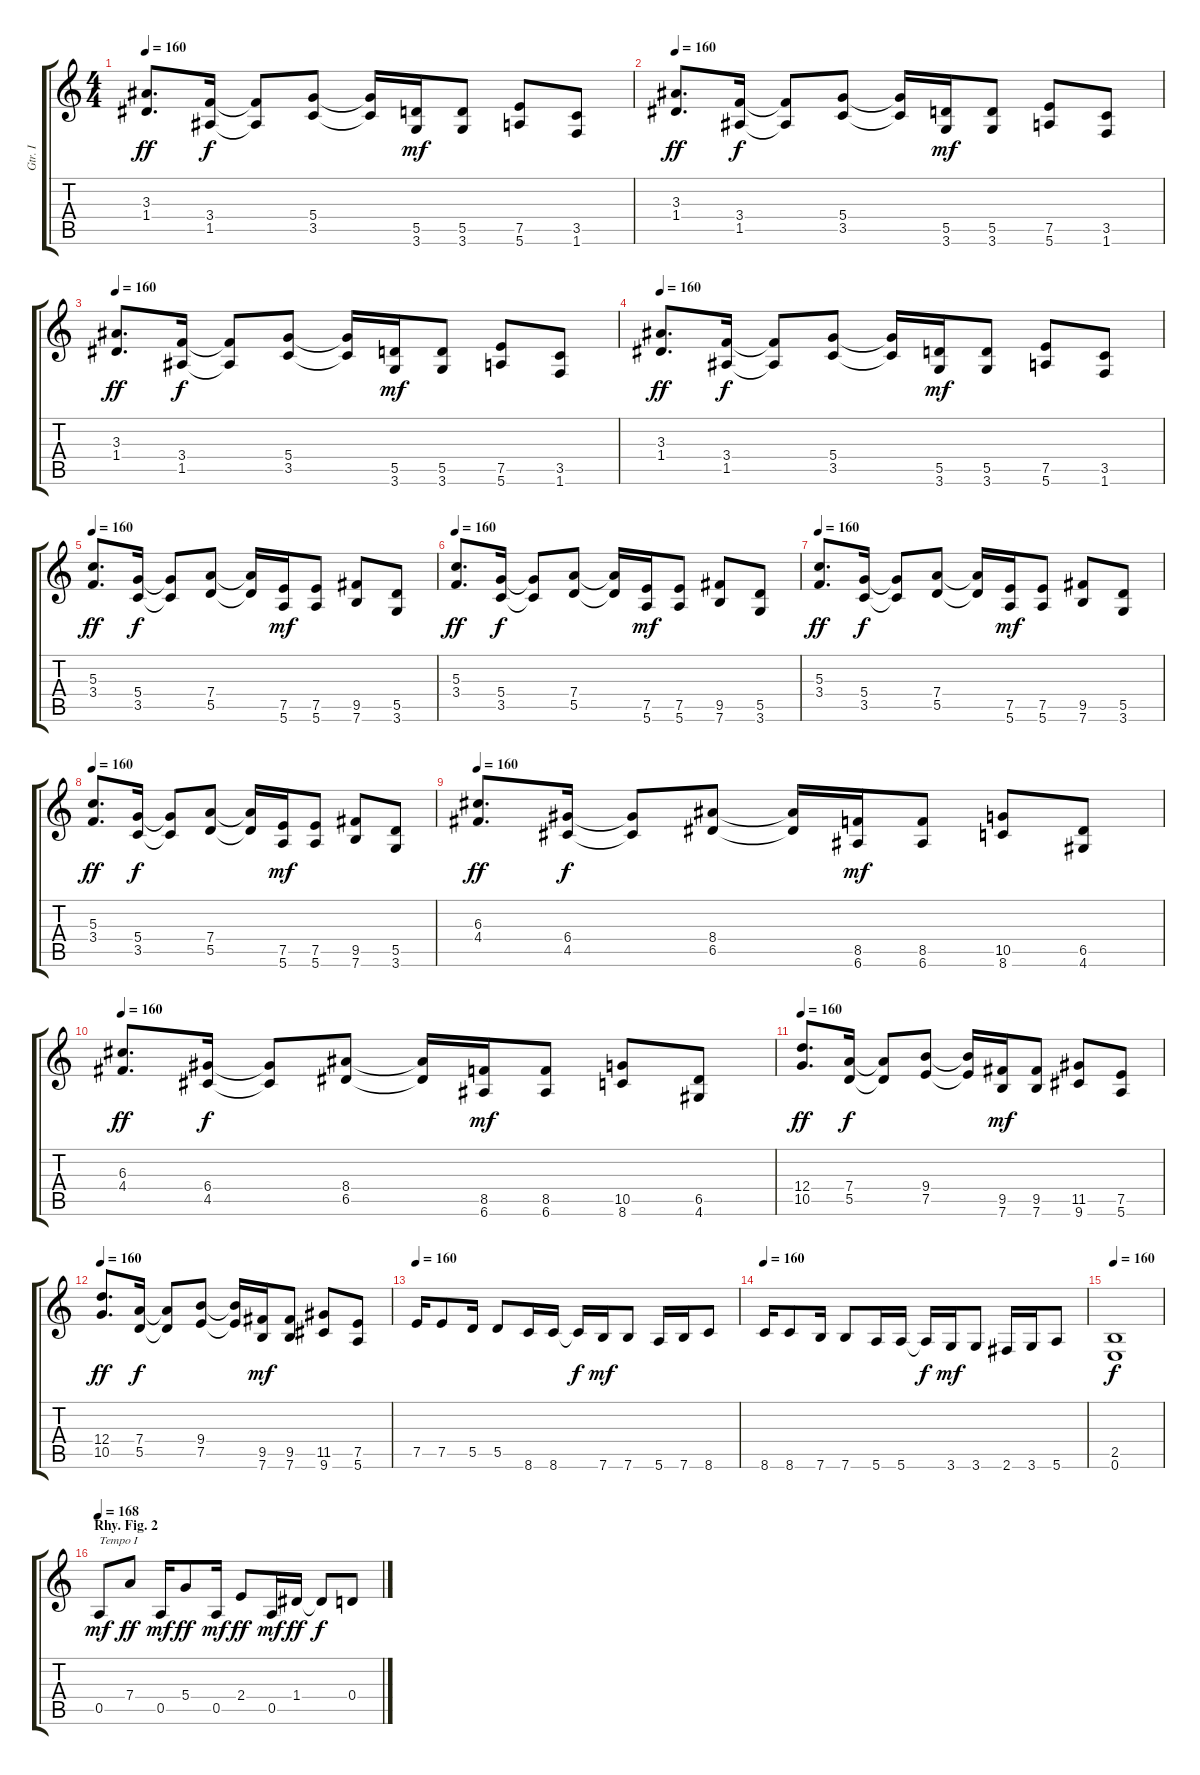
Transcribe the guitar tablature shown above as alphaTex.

\track ("Gtr. I" "Gtr. I") {instrument overdrivenguitar}
\staff {score tabs}
\tuning (E4 B3 G3 D3 A2 E2) {hide}
\ts (4 4)
\tempo 160
\clef g2
\ks c
(3.3 1.4).8{d dy ff} (3.4 1.5).16{dy f} (3.4{t} 1.5{t}).8 (5.4 3.5).8 (5.4{t} 3.5{t}).16 (5.5 3.6).16{dy mf} (5.5 3.6).8 (7.5 5.6).8 (3.5 1.6).8 |
\tempo 160
(3.3 1.4).8{d dy ff} (3.4 1.5).16{dy f} (3.4{t} 1.5{t}).8 (5.4 3.5).8 (5.4{t} 3.5{t}).16 (5.5 3.6).16{dy mf} (5.5 3.6).8 (7.5 5.6).8 (3.5 1.6).8 |
\tempo 160
(3.3 1.4).8{d dy ff} (3.4 1.5).16{dy f} (3.4{t} 1.5{t}).8 (5.4 3.5).8 (5.4{t} 3.5{t}).16 (5.5 3.6).16{dy mf} (5.5 3.6).8 (7.5 5.6).8 (3.5 1.6).8 |
\tempo 160
(3.3 1.4).8{d dy ff} (3.4 1.5).16{dy f} (3.4{t} 1.5{t}).8 (5.4 3.5).8 (5.4{t} 3.5{t}).16 (5.5 3.6).16{dy mf} (5.5 3.6).8 (7.5 5.6).8 (3.5 1.6).8 |
\tempo 160
(5.3 3.4).8{d dy ff} (5.4 3.5).16{dy f} (5.4{t} 3.5{t}).8 (7.4 5.5).8 (7.4{t} 5.5{t}).16 (7.5 5.6).16{dy mf} (7.5 5.6).8 (9.5 7.6).8 (5.5 3.6).8 |
\tempo 160
(5.3 3.4).8{d dy ff} (5.4 3.5).16{dy f} (5.4{t} 3.5{t}).8 (7.4 5.5).8 (7.4{t} 5.5{t}).16 (7.5 5.6).16{dy mf} (7.5 5.6).8 (9.5 7.6).8 (5.5 3.6).8 |
\tempo 160
(5.3 3.4).8{d dy ff} (5.4 3.5).16{dy f} (5.4{t} 3.5{t}).8 (7.4 5.5).8 (7.4{t} 5.5{t}).16 (7.5 5.6).16{dy mf} (7.5 5.6).8 (9.5 7.6).8 (5.5 3.6).8 |
\tempo 160
(5.3 3.4).8{d dy ff} (5.4 3.5).16{dy f} (5.4{t} 3.5{t}).8 (7.4 5.5).8 (7.4{t} 5.5{t}).16 (7.5 5.6).16{dy mf} (7.5 5.6).8 (9.5 7.6).8 (5.5 3.6).8 |
\tempo 160
(6.3 4.4).8{d dy ff} (6.4 4.5).16{dy f} (6.4{t} 4.5{t}).8 (8.4 6.5).8 (8.4{t} 6.5{t}).16 (8.5 6.6).16{dy mf} (8.5 6.6).8 (10.5 8.6).8 (6.5 4.6).8 |
\tempo 160
(6.3 4.4).8{d dy ff} (6.4 4.5).16{dy f} (6.4{t} 4.5{t}).8 (8.4 6.5).8 (8.4{t} 6.5{t}).16 (8.5 6.6).16{dy mf} (8.5 6.6).8 (10.5 8.6).8 (6.5 4.6).8 |
\tempo 160
(12.4 10.5).8{d dy ff} (7.4 5.5).16{dy f} (7.4{t} 5.5{t}).8 (9.4 7.5).8 (9.4{t} 7.5{t}).16 (9.5 7.6).16{dy mf} (9.5 7.6).8 (11.5 9.6).8 (7.5 5.6).8 |
\tempo 160
(12.4 10.5).8{d dy ff} (7.4 5.5).16{dy f} (7.4{t} 5.5{t}).8 (9.4 7.5).8 (9.4{t} 7.5{t}).16 (9.5 7.6).16{dy mf} (9.5 7.6).8 (11.5 9.6).8 (7.5 5.6).8 |
\tempo 160
7.5.16 7.5.8 5.5.16 5.5.8 8.6.16 8.6.16 8.6{t}.16{dy f} 7.6.16{dy mf} 7.6.8 5.6.16 7.6.16 8.6.8 |
\tempo 160
8.6.16 8.6.8 7.6.16 7.6.8 5.6.16 5.6.16 5.6{t}.16{dy f} 3.6.16{dy mf} 3.6.8 2.6.16 3.6.16 5.6.8 |
\tempo 160
(2.5 0.6).1{dy f} |
\section ("" "Rhy. Fig. 2")
\tempo 168
0.5.8{txt "Tempo I" dy mf} 7.4.8{dy ff} 0.5.16{dy mf} 5.4.8{dy ff} 0.5.16{dy mf} 2.4.8{dy ff} 0.5.16{dy mf} 1.4.16{dy ff} 1.4{t}.8{dy f} 0.4.8
